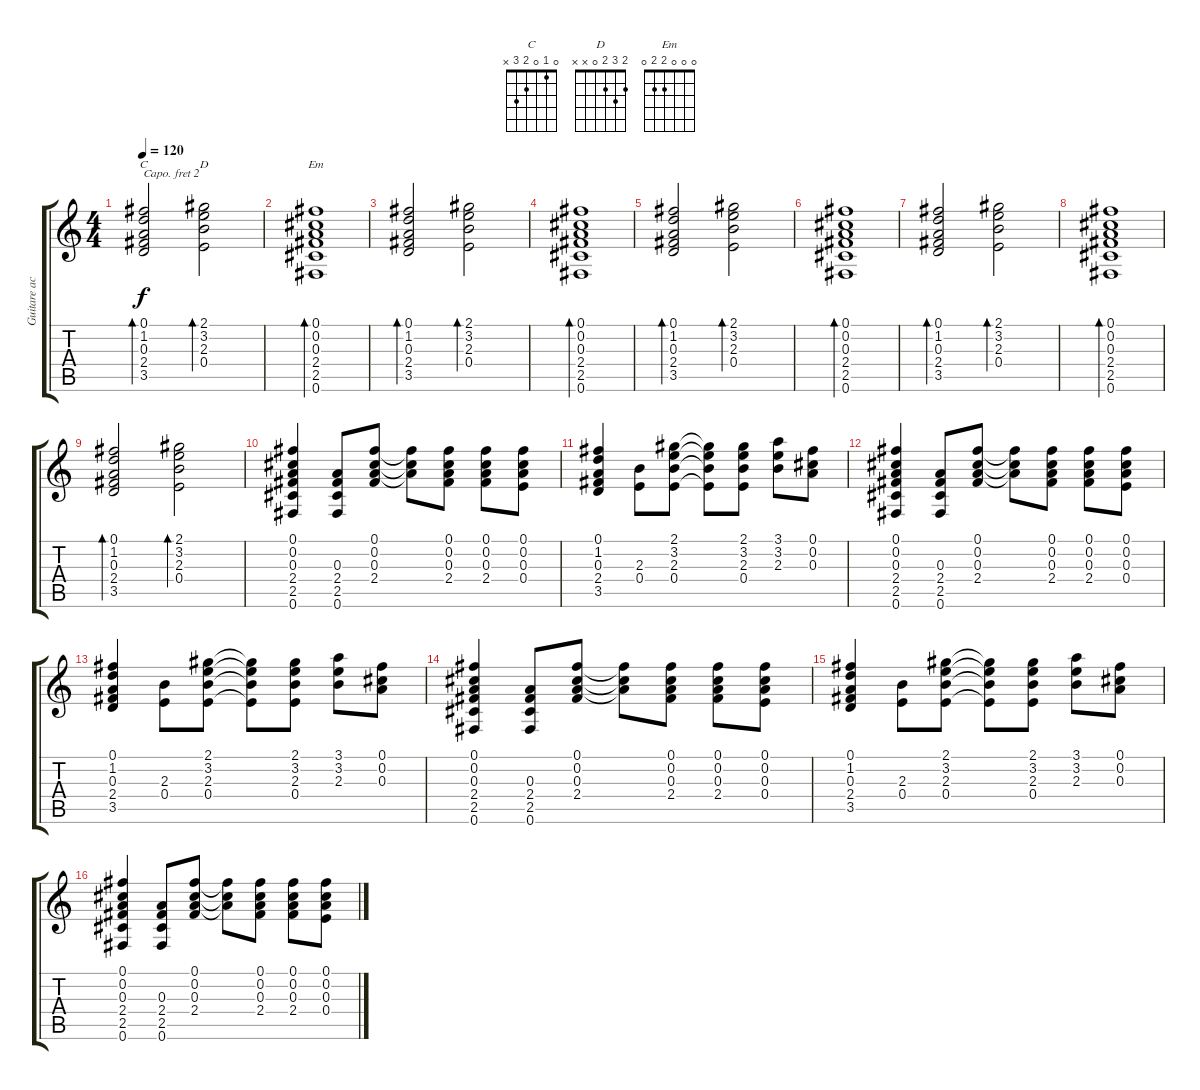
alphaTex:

\track ("Guitare acc 1" "Guitare ac") {instrument acousticguitarsteel}
\staff {score tabs}
\capo 2
\tuning (E4 B3 G3 D3 A2 E2) {hide}
\chord ("C" 0 1 0 2 3 x)
\chord ("D" 2 3 2 0 x x)
\chord ("Em" 0 0 0 2 2 0)
\ts (4 4)
\tempo 120
\clef g2
\ks c
(0.1 1.2 0.3 2.4 3.5).2{bd 60 ch "C" dy f} (2.1 3.2 2.3 0.4).2{bd 60 ch "D"} |
(0.1 0.2 0.3 2.4 2.5 0.6).1{bd 60 ch "Em"} |
(0.1 1.2 0.3 2.4 3.5).2{bd 60} (2.1 3.2 2.3 0.4).2{bd 60} |
(0.1 0.2 0.3 2.4 2.5 0.6).1{bd 60} |
(0.1 1.2 0.3 2.4 3.5).2{bd 60} (2.1 3.2 2.3 0.4).2{bd 60} |
(0.1 0.2 0.3 2.4 2.5 0.6).1{bd 60} |
(0.1 1.2 0.3 2.4 3.5).2{bd 60} (2.1 3.2 2.3 0.4).2{bd 60} |
(0.1 0.2 0.3 2.4 2.5 0.6).1{bd 60} |
(0.1 1.2 0.3 2.4 3.5).2{bd 60} (2.1 3.2 2.3 0.4).2{bd 60} |
(0.1 0.2 0.3 2.4 2.5 0.6).4 (0.3 2.4 2.5 0.6).8 (0.1 0.2 0.3 2.4).8 (0.1{t} 0.2{t} 0.3{t}).8 (0.1 0.2 0.3 2.4).8 (0.1 0.2 0.3 2.4).8 (0.1 0.2 0.3 0.4).8 |
(0.1 1.2 0.3 2.4 3.5).4 (2.3 0.4).8 (2.1 3.2 2.3 0.4).8 (2.1{t} 3.2{t} 2.3{t} 0.4{t}).8 (2.1 3.2 2.3 0.4).8 (3.1 3.2 2.3).8 (0.1 0.2 0.3).8 |
(0.1 0.2 0.3 2.4 2.5 0.6).4 (0.3 2.4 2.5 0.6).8 (0.1 0.2 0.3 2.4).8 (0.1{t} 0.2{t} 0.3{t}).8 (0.1 0.2 0.3 2.4).8 (0.1 0.2 0.3 2.4).8 (0.1 0.2 0.3 0.4).8 |
(0.1 1.2 0.3 2.4 3.5).4 (2.3 0.4).8 (2.1 3.2 2.3 0.4).8 (2.1{t} 3.2{t} 2.3{t} 0.4{t}).8 (2.1 3.2 2.3 0.4).8 (3.1 3.2 2.3).8 (0.1 0.2 0.3).8 |
(0.1 0.2 0.3 2.4 2.5 0.6).4 (0.3 2.4 2.5 0.6).8 (0.1 0.2 0.3 2.4).8 (0.1{t} 0.2{t} 0.3{t}).8 (0.1 0.2 0.3 2.4).8 (0.1 0.2 0.3 2.4).8 (0.1 0.2 0.3 0.4).8 |
(0.1 1.2 0.3 2.4 3.5).4 (2.3 0.4).8 (2.1 3.2 2.3 0.4).8 (2.1{t} 3.2{t} 2.3{t} 0.4{t}).8 (2.1 3.2 2.3 0.4).8 (3.1 3.2 2.3).8 (0.1 0.2 0.3).8 |
(0.1 0.2 0.3 2.4 2.5 0.6).4 (0.3 2.4 2.5 0.6).8 (0.1 0.2 0.3 2.4).8 (0.1{t} 0.2{t} 0.3{t}).8 (0.1 0.2 0.3 2.4).8 (0.1 0.2 0.3 2.4).8 (0.1 0.2 0.3 0.4).8
